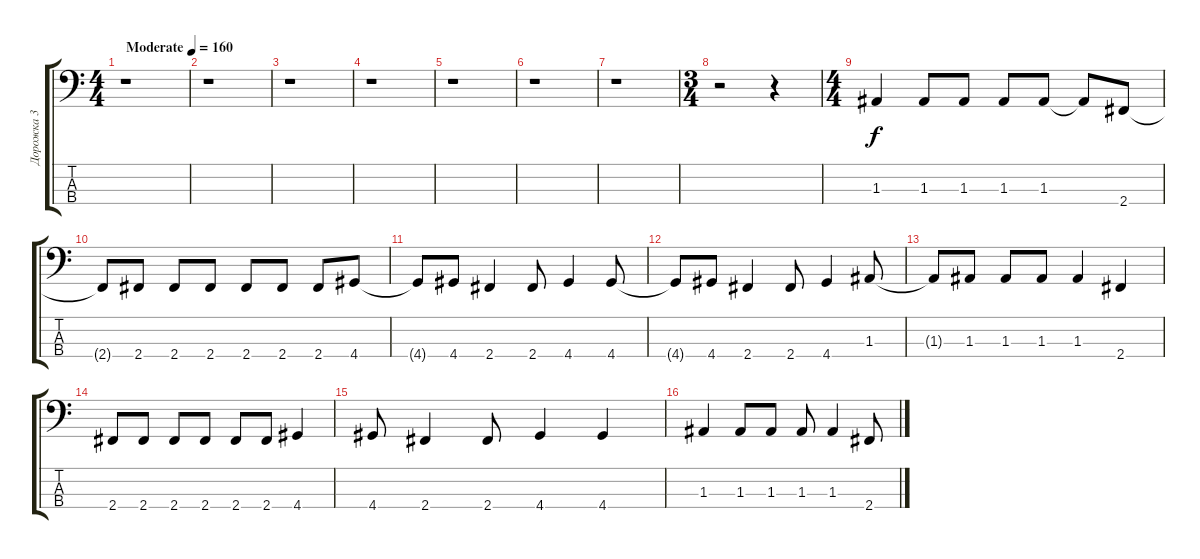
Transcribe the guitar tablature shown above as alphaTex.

\track ("Дорожка 3" "Дорожка 3") {instrument electricbasspick}
\staff {score tabs}
\tuning (G2 D2 A1 E1) {hide}
\ts (4 4)
\tempo (160 "Moderate")
\clef f4
\ks c
r.1{dy f instrument electricbasspick} |
r.1 |
r.1 |
r.1 |
r.1 |
r.1 |
r.1 |
\ts (3 4)
r.2 r.4 |
\ts (4 4)
1.3.4 1.3.8 1.3.8 1.3.8 1.3.8 1.3{t}.8 2.4.8 |
2.4{t}.8 2.4.8 2.4.8 2.4.8 2.4.8 2.4.8 2.4.8 4.4.8 |
4.4{t}.8 4.4.8 2.4.4 2.4.8 4.4.4 4.4.8 |
4.4{t}.8 4.4.8 2.4.4 2.4.8 4.4.4 1.3.8 |
1.3{t}.8 1.3.8 1.3.8 1.3.8 1.3.4 2.4.4 |
2.4.8 2.4.8 2.4.8 2.4.8 2.4.8 2.4.8 4.4.4 |
4.4.8 2.4.4 2.4.8 4.4.4 4.4.4 |
1.3.4 1.3.8 1.3.8 1.3.8 1.3.4 2.4.8
